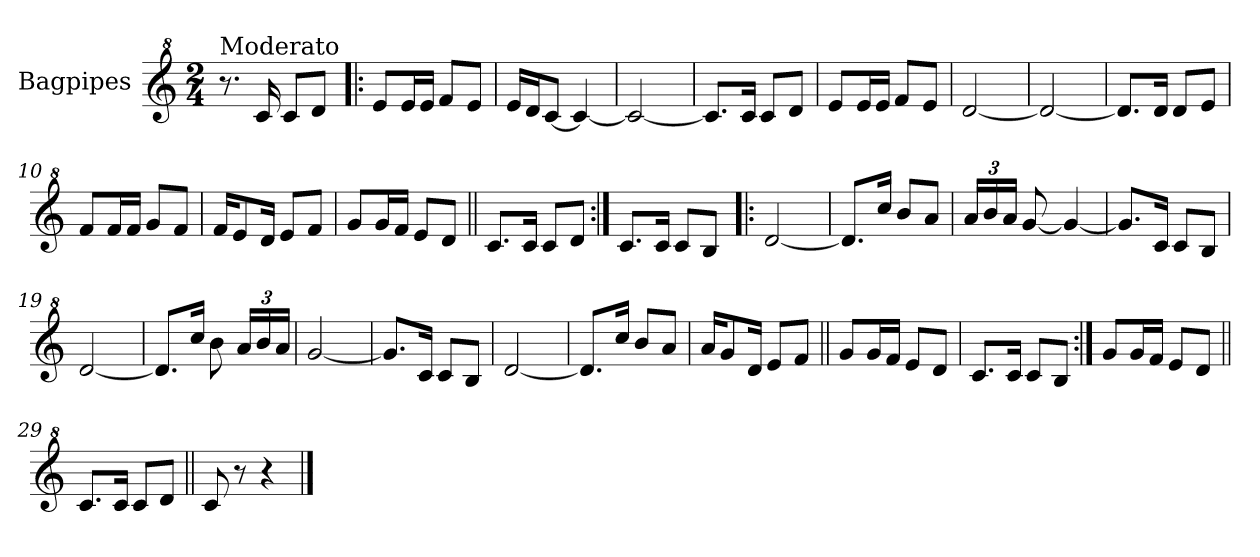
**kern
*part1
*staff1
*I"Bagpipes
*I'Bag
*clefG^2
*k[]
*C:
*M2/4
=1
!LO:TX:a:t=Moderato
8.r
16cc/
8cc/L
8dd/J
=2!|:
8ee/L
16ee/L
16ee/JJ
8ff/L
8ee/J
=3
16ee/LL
16dd/J
[8cc/J
4cc/_
=4
2cc/_
=5
8.cc/L]
16cc/Jk
8cc/L
8dd/J
=6
8ee/L
16ee/L
16ee/JJ
8ff/L
8ee/J
=7
[2dd/
=8
2dd/_
=9
8.dd/L]
16dd/Jk
8dd/L
8ee/J
=10
8ff/L
16ff/L
16ff/JJ
8gg/L
8ff/J
=11
16ff/KL
8ee/
16dd/Jk
8ee/L
8ff/J
!!LO:LB:g=z
=12
8gg/L
16gg/L
16ff/JJ
8ee/L
8dd/J
=13||
8.cc/L
16cc/Jk
8cc/L
8dd/J
=14:|!
8.cc/L
16cc/Jk
8cc/L
8b/J
=15!|:
[2dd/
=16
8.dd/L]
16ccc/Jk
8bb/L
8aa/J
=17
*Xbrackettup
24aa/LL
24bb/
24aa/JJ
[8gg/
4gg/_
=18
8.gg/L]
16cc/Jk
8cc/L
8b/J
=19
[2dd/
=20
8.dd/L]
16ccc/Jk
8bb\
24aa/LL
24bb/
24aa/JJ
=21
[2gg/
!!LO:LB:g=z
=22
8.gg/L]
16cc/Jk
8cc/L
8b/J
=23
[2dd/
=24
8.dd/L]
16ccc/Jk
8bb/L
8aa/J
=25
16aa/KL
8gg/
16dd/Jk
8ee/L
8ff/J
=26||
8gg/L
16gg/L
16ff/JJ
8ee/L
8dd/J
=27
8.cc/L
16cc/Jk
8cc/L
8b/J
=28:|!
8gg/L
16gg/L
16ff/JJ
8ee/L
8dd/J
=29||
8.cc/L
16cc/Jk
8cc/L
8dd/J
=30||
8cc/
8r
4r
==
*-
